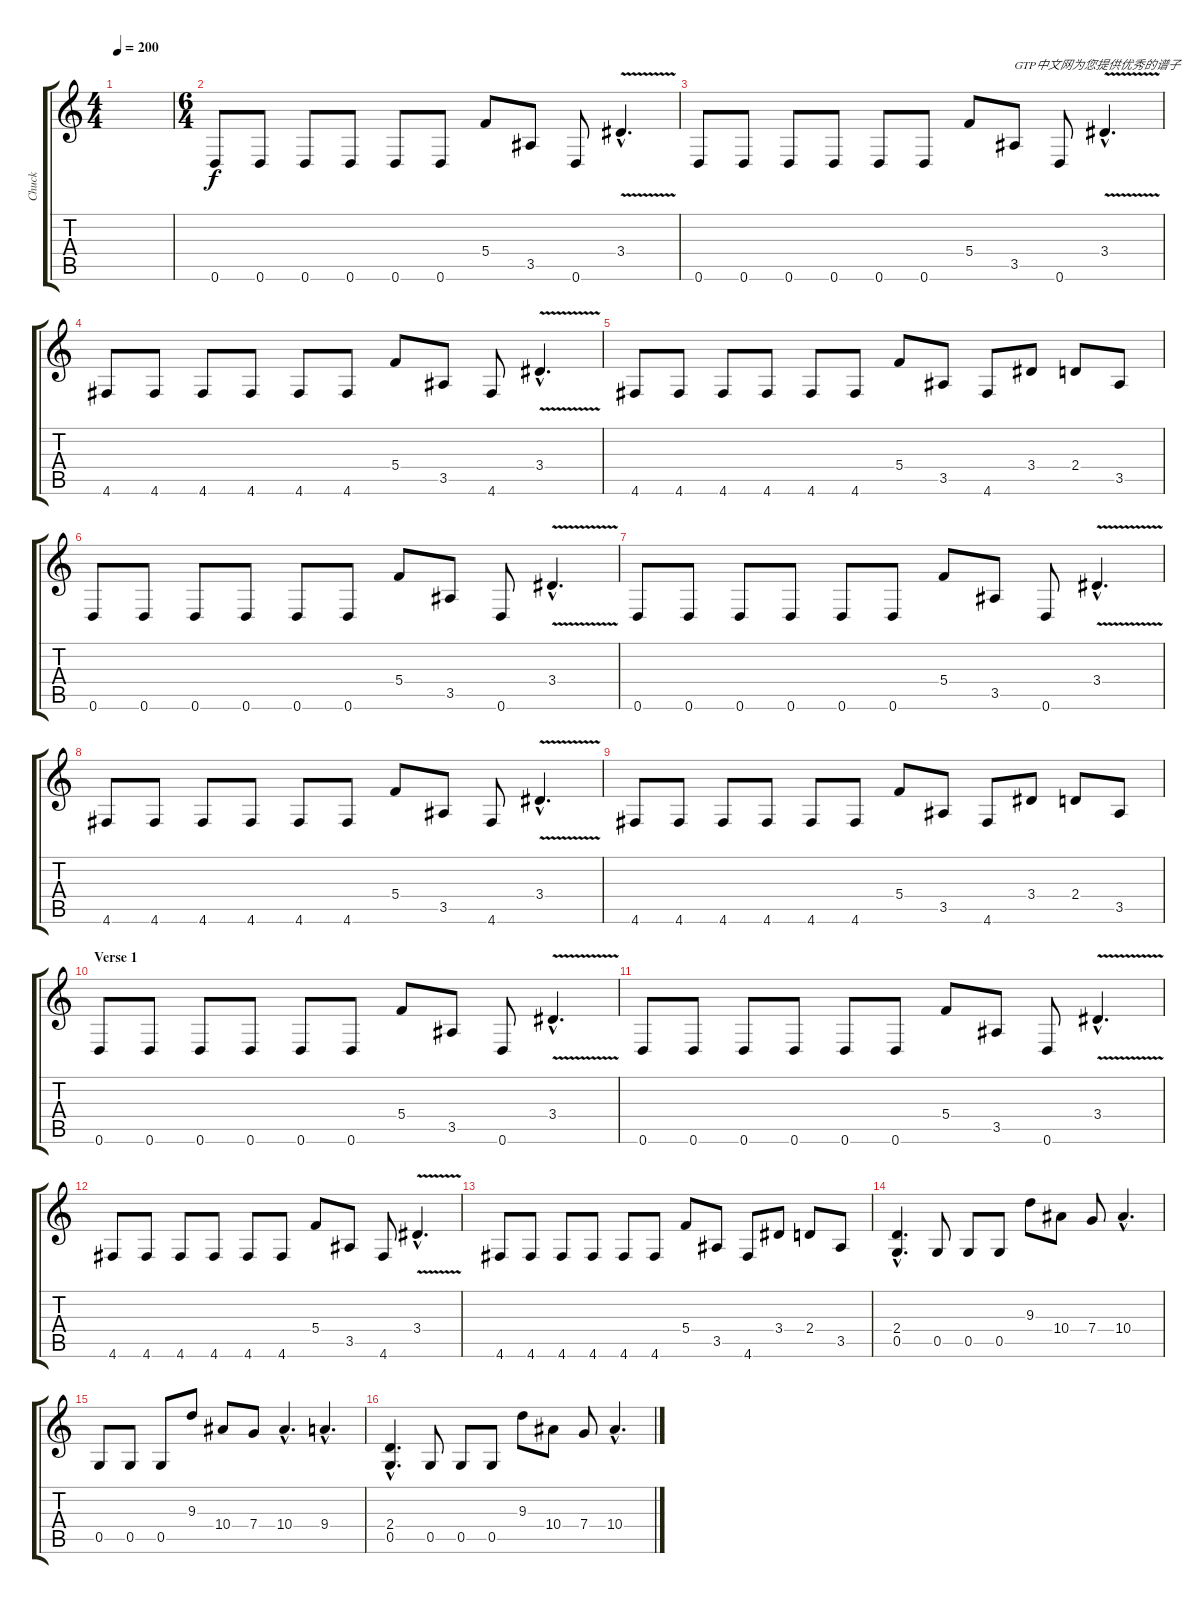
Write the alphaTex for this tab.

\track ("Chuck" "Chuck") {instrument distortionguitar}
\staff {score tabs}
\tuning (D4 A3 F3 C3 G2 D2) {hide}
\ts (4 4)
\tempo 200
\clef g2
\ks c
|
\ts (6 4)
0.6.8 0.6.8 0.6.8 0.6.8 0.6.8 0.6.8 5.4.8 3.5.8 0.6.8 3.4{v hac}.4{d} |
0.6.8 0.6.8 0.6.8 0.6.8 0.6.8 0.6.8 5.4.8 3.5.8{txt "GTP中文网为您提供优秀的谱子"} 0.6.8 3.4{v hac}.4{d} |
4.6.8 4.6.8 4.6.8 4.6.8 4.6.8 4.6.8 5.4.8 3.5.8 4.6.8 3.4{v hac}.4{d} |
4.6.8 4.6.8 4.6.8 4.6.8 4.6.8 4.6.8 5.4.8 3.5.8 4.6.8 3.4.8 2.4.8 3.5.8 |
0.6.8 0.6.8 0.6.8 0.6.8 0.6.8 0.6.8 5.4.8 3.5.8 0.6.8 3.4{v hac}.4{d} |
0.6.8 0.6.8 0.6.8 0.6.8 0.6.8 0.6.8 5.4.8 3.5.8 0.6.8 3.4{v hac}.4{d} |
4.6.8 4.6.8 4.6.8 4.6.8 4.6.8 4.6.8 5.4.8 3.5.8 4.6.8 3.4{v hac}.4{d} |
4.6.8 4.6.8 4.6.8 4.6.8 4.6.8 4.6.8 5.4.8 3.5.8 4.6.8 3.4.8 2.4.8 3.5.8 |
\section ("" "Verse 1")
0.6.8 0.6.8 0.6.8 0.6.8 0.6.8 0.6.8 5.4.8 3.5.8 0.6.8 3.4{v hac}.4{d} |
0.6.8 0.6.8 0.6.8 0.6.8 0.6.8 0.6.8 5.4.8 3.5.8 0.6.8 3.4{v hac}.4{d} |
4.6.8 4.6.8 4.6.8 4.6.8 4.6.8 4.6.8 5.4.8 3.5.8 4.6.8 3.4{v hac}.4{d} |
4.6.8 4.6.8 4.6.8 4.6.8 4.6.8 4.6.8 5.4.8 3.5.8 4.6.8 3.4.8 2.4.8 3.5.8 |
(2.4{hac} 0.5{hac}).4{d} 0.5.8 0.5.8 0.5.8 9.3.8 10.4.8 7.4.8 10.4{hac}.4{d} |
0.5.8 0.5.8 0.5.8 9.3.8 10.4.8 7.4.8 10.4{hac}.4{d} 9.4{hac}.4{d} |
(2.4{hac} 0.5{hac}).4{d} 0.5.8 0.5.8 0.5.8 9.3.8 10.4.8 7.4.8 10.4{hac}.4{d}
